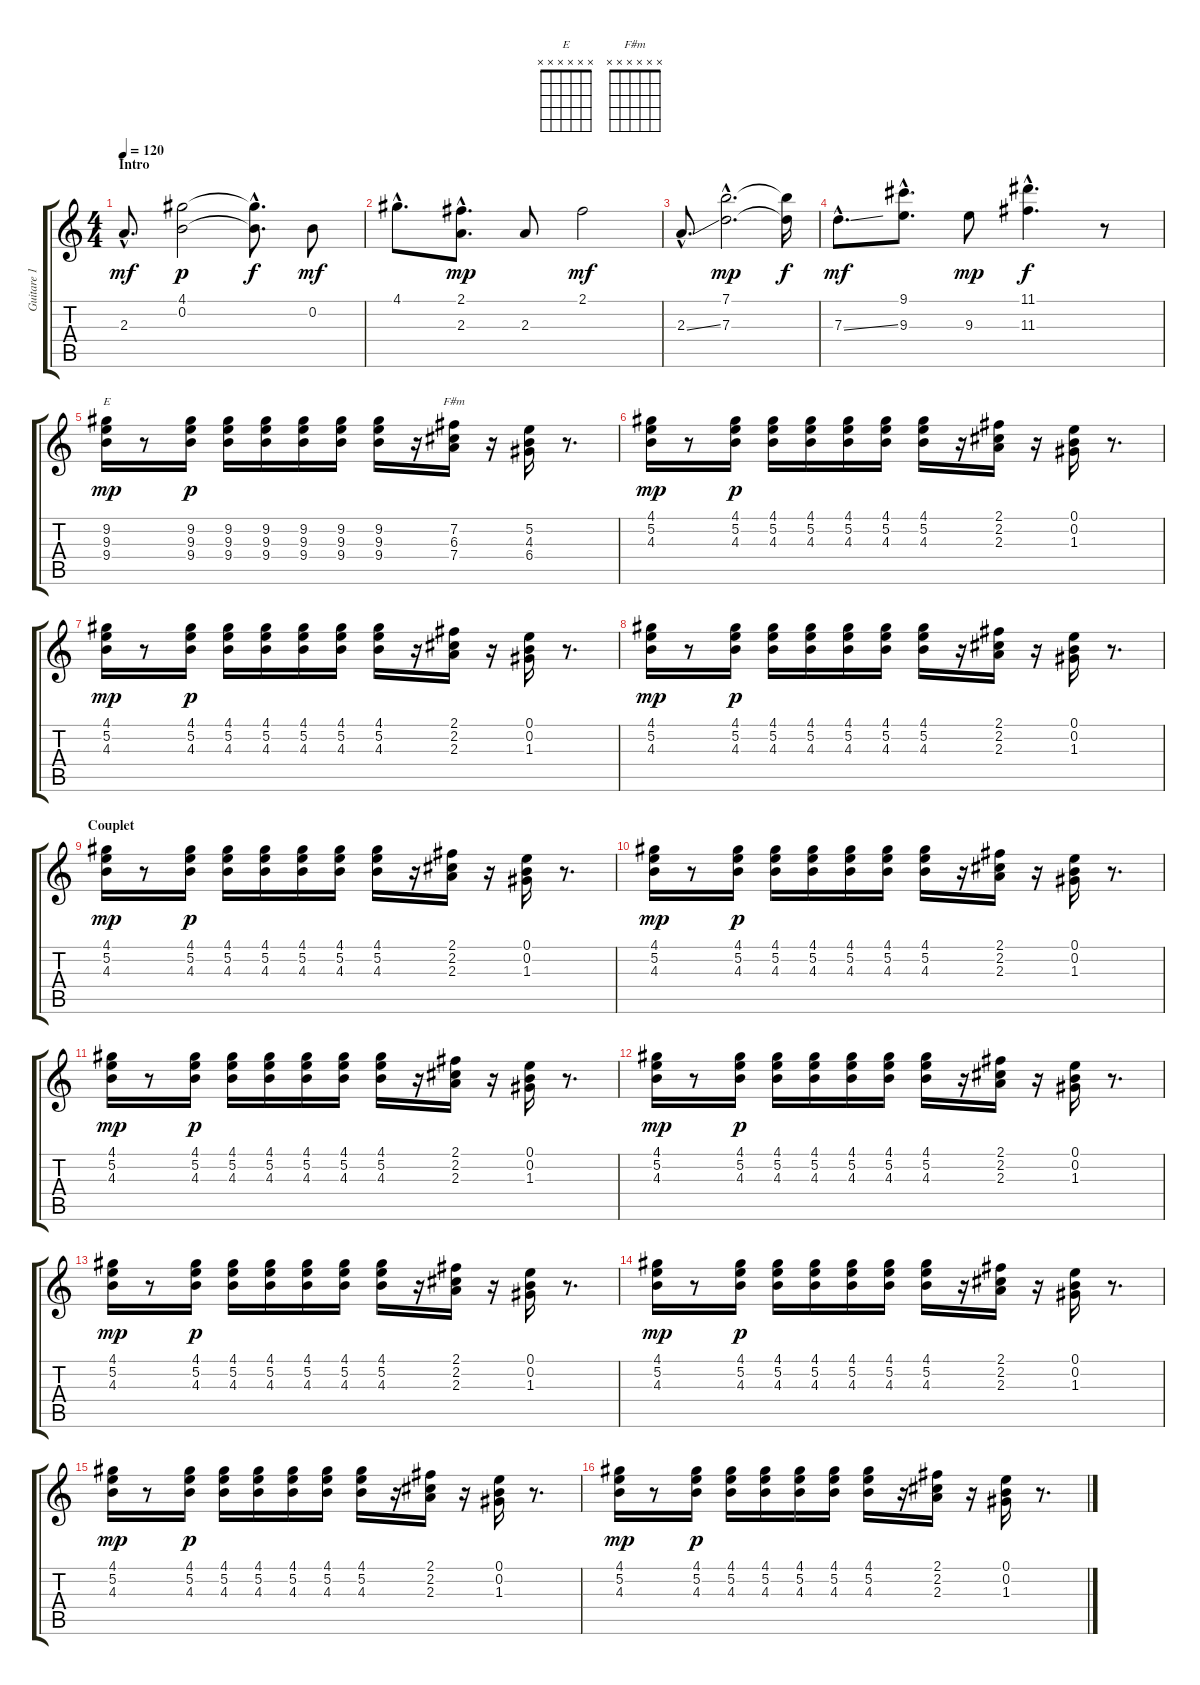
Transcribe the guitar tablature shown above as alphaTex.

\track ("Guitare 1" "Guitare 1") {instrument overdrivenguitar}
\staff {score tabs}
\tuning (E4 B3 G3 D3 A2 E2) {hide}
\chord ("E" x x x x x x) {firstfret 0}
\chord ("F#m" x x x x x x) {firstfret 0}
\ts (4 4)
\section ("" "Intro")
\tempo 120
\clef g2
\ks c
2.3{hac}.8{d dy mf instrument overdrivenguitar} (4.1 0.2).2{dy p} (4.1{t} 0.2{hac t}).8{d dy f} 0.2.8{dy mf} |
4.1{hac}.8{d} (2.1{hac} 2.3{hac}).8{d dy mp} 2.3.8 2.1.2{dy mf} |
2.3{ss hac}.8{d} (7.1{hac} 7.3{hac}).2{d dy mp} (7.1{t} 7.3{t}).16{dy f} |
7.3{ss hac}.8{d dy mf} (9.1{hac} 9.3{hac}).8{d} 9.3.8{dy mp} (11.1{hac} 11.3{hac}).4{d dy f} r.8 |
(9.2 9.3 9.4).16{ch "E" dy mp} r.8 (9.2 9.3 9.4).16{dy p} (9.2 9.3 9.4).16 (9.2 9.3 9.4).16 (9.2 9.3 9.4).16 (9.2 9.3 9.4).16 (9.2 9.3 9.4).16 r.16 (7.2 6.3 7.4).16{ch "F#m"} r.16 (5.2 4.3 6.4).16 r.8{d} |
(4.1 5.2 4.3).16{dy mp} r.8 (4.1 5.2 4.3).16{dy p} (4.1 5.2 4.3).16 (4.1 5.2 4.3).16 (4.1 5.2 4.3).16 (4.1 5.2 4.3).16 (4.1 5.2 4.3).16 r.16 (2.1 2.2 2.3).16 r.16 (0.1 0.2 1.3).16 r.8{d} |
(4.1 5.2 4.3).16{dy mp} r.8 (4.1 5.2 4.3).16{dy p} (4.1 5.2 4.3).16 (4.1 5.2 4.3).16 (4.1 5.2 4.3).16 (4.1 5.2 4.3).16 (4.1 5.2 4.3).16 r.16 (2.1 2.2 2.3).16 r.16 (0.1 0.2 1.3).16 r.8{d} |
(4.1 5.2 4.3).16{dy mp} r.8 (4.1 5.2 4.3).16{dy p} (4.1 5.2 4.3).16 (4.1 5.2 4.3).16 (4.1 5.2 4.3).16 (4.1 5.2 4.3).16 (4.1 5.2 4.3).16 r.16 (2.1 2.2 2.3).16 r.16 (0.1 0.2 1.3).16 r.8{d} |
\section ("" "Couplet")
(4.1 5.2 4.3).16{dy mp} r.8 (4.1 5.2 4.3).16{dy p} (4.1 5.2 4.3).16 (4.1 5.2 4.3).16 (4.1 5.2 4.3).16 (4.1 5.2 4.3).16 (4.1 5.2 4.3).16 r.16 (2.1 2.2 2.3).16 r.16 (0.1 0.2 1.3).16 r.8{d} |
(4.1 5.2 4.3).16{dy mp} r.8 (4.1 5.2 4.3).16{dy p} (4.1 5.2 4.3).16 (4.1 5.2 4.3).16 (4.1 5.2 4.3).16 (4.1 5.2 4.3).16 (4.1 5.2 4.3).16 r.16 (2.1 2.2 2.3).16 r.16 (0.1 0.2 1.3).16 r.8{d} |
(4.1 5.2 4.3).16{dy mp} r.8 (4.1 5.2 4.3).16{dy p} (4.1 5.2 4.3).16 (4.1 5.2 4.3).16 (4.1 5.2 4.3).16 (4.1 5.2 4.3).16 (4.1 5.2 4.3).16 r.16 (2.1 2.2 2.3).16 r.16 (0.1 0.2 1.3).16 r.8{d} |
(4.1 5.2 4.3).16{dy mp} r.8 (4.1 5.2 4.3).16{dy p} (4.1 5.2 4.3).16 (4.1 5.2 4.3).16 (4.1 5.2 4.3).16 (4.1 5.2 4.3).16 (4.1 5.2 4.3).16 r.16 (2.1 2.2 2.3).16 r.16 (0.1 0.2 1.3).16 r.8{d} |
(4.1 5.2 4.3).16{dy mp} r.8 (4.1 5.2 4.3).16{dy p} (4.1 5.2 4.3).16 (4.1 5.2 4.3).16 (4.1 5.2 4.3).16 (4.1 5.2 4.3).16 (4.1 5.2 4.3).16 r.16 (2.1 2.2 2.3).16 r.16 (0.1 0.2 1.3).16 r.8{d} |
(4.1 5.2 4.3).16{dy mp} r.8 (4.1 5.2 4.3).16{dy p} (4.1 5.2 4.3).16 (4.1 5.2 4.3).16 (4.1 5.2 4.3).16 (4.1 5.2 4.3).16 (4.1 5.2 4.3).16 r.16 (2.1 2.2 2.3).16 r.16 (0.1 0.2 1.3).16 r.8{d} |
(4.1 5.2 4.3).16{dy mp} r.8 (4.1 5.2 4.3).16{dy p} (4.1 5.2 4.3).16 (4.1 5.2 4.3).16 (4.1 5.2 4.3).16 (4.1 5.2 4.3).16 (4.1 5.2 4.3).16 r.16 (2.1 2.2 2.3).16 r.16 (0.1 0.2 1.3).16 r.8{d} |
(4.1 5.2 4.3).16{dy mp} r.8 (4.1 5.2 4.3).16{dy p} (4.1 5.2 4.3).16 (4.1 5.2 4.3).16 (4.1 5.2 4.3).16 (4.1 5.2 4.3).16 (4.1 5.2 4.3).16 r.16 (2.1 2.2 2.3).16 r.16 (0.1 0.2 1.3).16 r.8{d}
